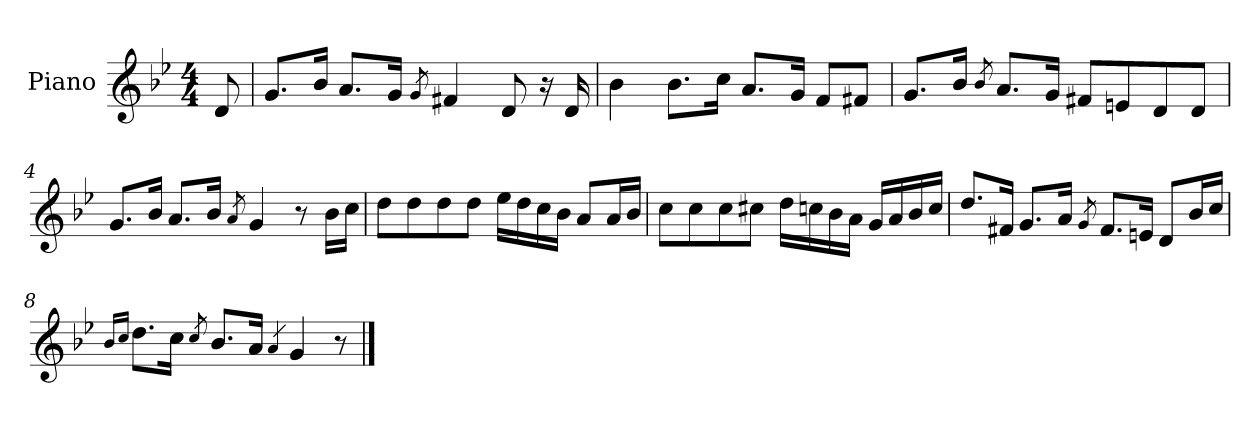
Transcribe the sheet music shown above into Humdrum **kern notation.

**kern
*part1
*staff1
*I"Piano
*I'Pno.
*clefG2
*k[b-e-]
*M4/4
=
8d/
=1
8.g/L
16b-/Jk
8.a/L
16g/Jk
8qg/
4f#X/
8d/
16r
16d/
=2
4b-\
8.b-\L
16cc\Jk
8.a/L
16g/Jk
8f/L
8f#X/J
=3
8.g/L
16b-/Jk
8qb-/
8.a/L
16g/Jk
8f#X/L
8en/
8d/
8d/J
=4
8.g/L
16b-/Jk
8.a/L
16b-/Jk
8qa/
4g/
8r
16b-\LL
16cc\JJ
=5
8dd\L
8dd\
8dd\
8dd\J
16ee-\LL
16dd\
16cc\
16b-\JJ
8a/L
16a/L
16b-/JJ
=6
8cc\L
8cc\
8cc\
8cc#X\J
16dd\LL
16ccn\
16b-\
16a\JJ
16g/LL
16a/
16b-/
16cc/JJ
=7
8.dd/L
16f#X/Jk
8.g/L
16a/Jk
8qg/
8.f#/L
16en/Jk
8d/L
16b-/L
16cc/JJ
=8
16qb-/LL
16qcc/JJ
8.dd\L
16cc\Jk
8qcc/
8.b-/L
16a/Jk
4qa/
4g/
8r
==
*-
